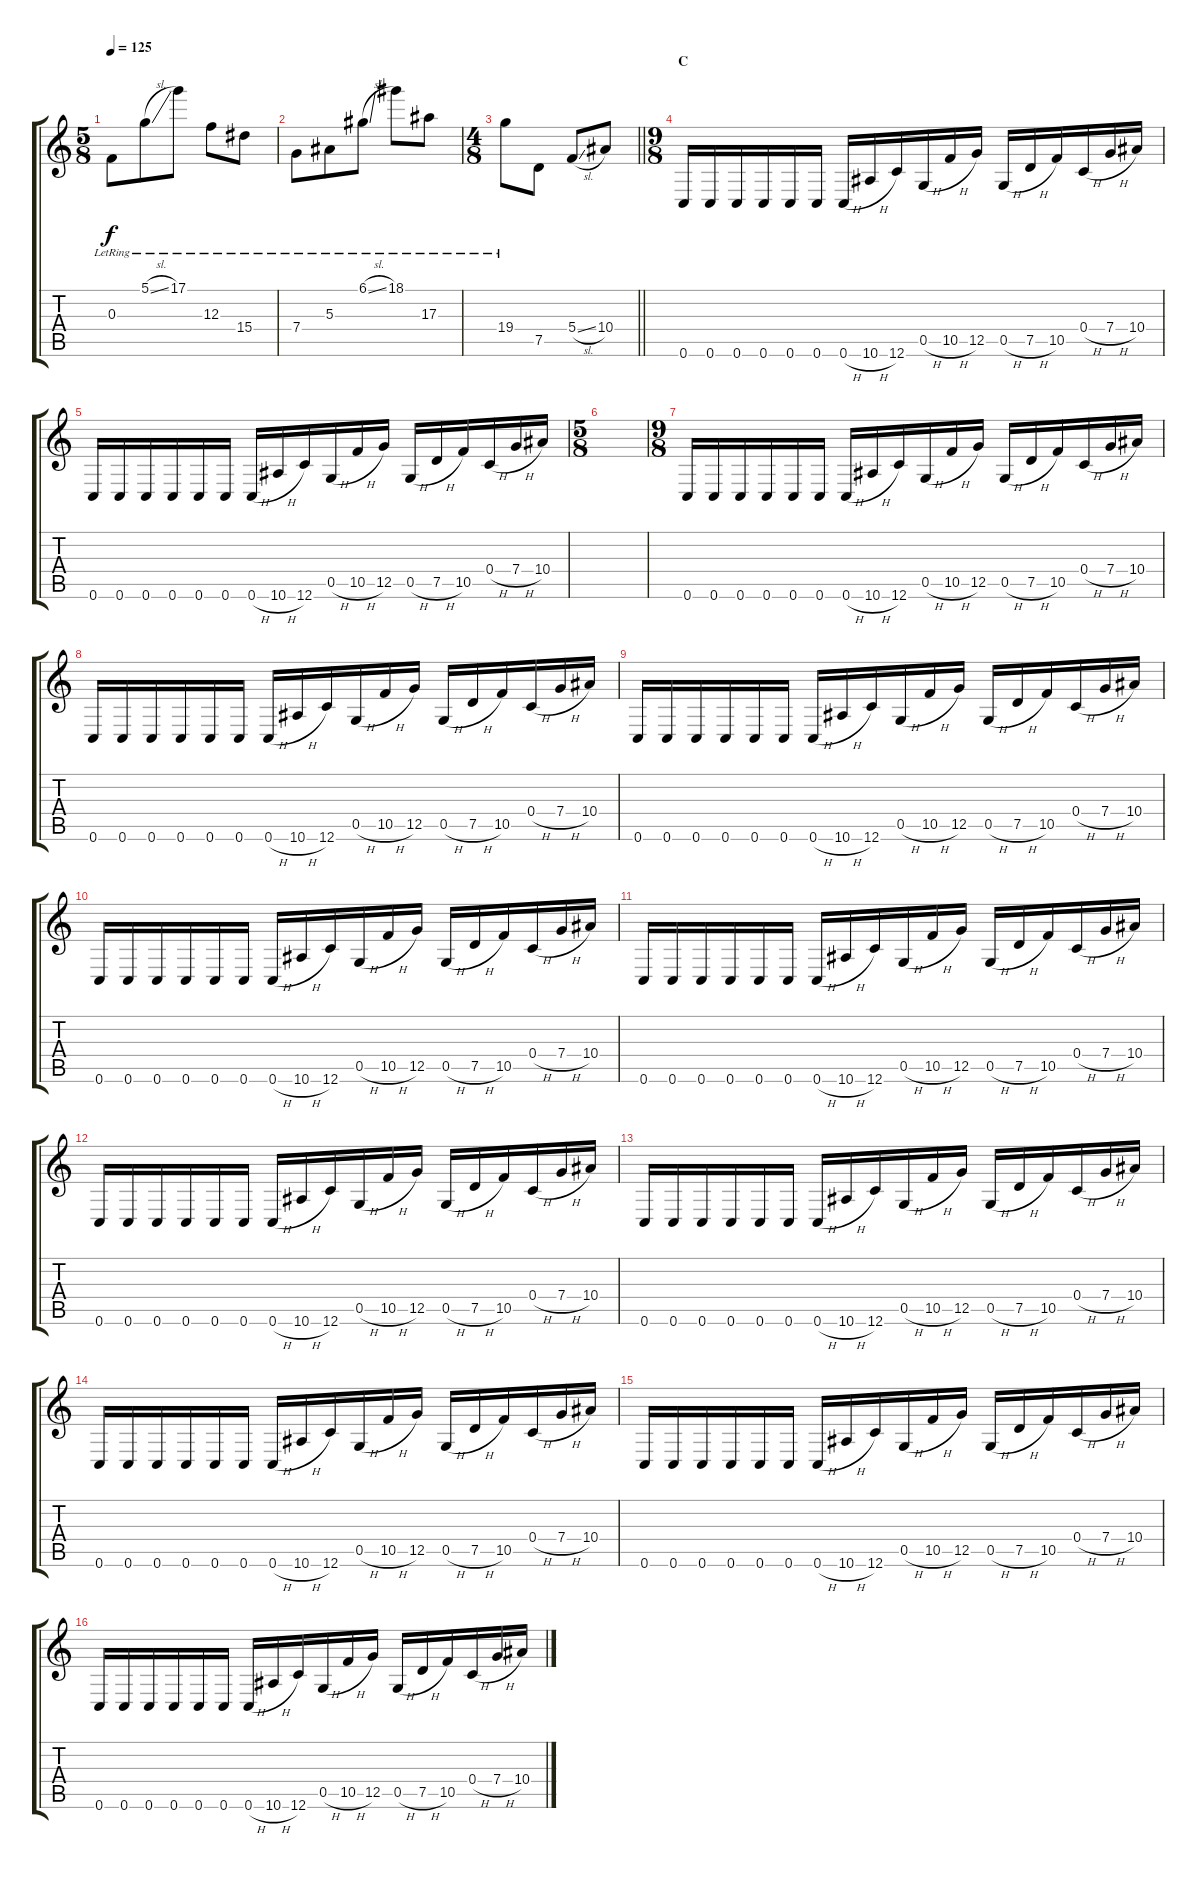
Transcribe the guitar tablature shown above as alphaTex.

\track "" {instrument distortionguitar}
\staff {score tabs}
\tuning (D4 A3 F3 C3 G2 C2) {hide}
\ts (5 8)
\tempo 125
\clef g2
\ks c
0.3{lr}.8{dy f} 5.1{sl lr}.8 17.1{lr}.8 12.3{lr}.8 15.4{lr}.8 |
7.4{lr}.8 5.3{lr}.8 6.1{sl lr}.8 18.1{lr}.8 17.3{lr}.8 |
\ts (4 8)
\barLineRight lightlight
19.4{lr}.8 7.5.8 5.4{sl}.8 10.4.8 |
\ts (9 8)
\section ("" "C")
0.6.16 0.6.16 0.6.16 0.6.16 0.6.16 0.6.16 0.6{h}.16 10.6{h}.16 12.6.16 0.5{h}.16 10.5{h}.16 12.5.16 0.5{h}.16 7.5{h}.16 10.5.16 0.4{h}.16 7.4{h}.16 10.4.16 |
0.6.16 0.6.16 0.6.16 0.6.16 0.6.16 0.6.16 0.6{h}.16 10.6{h}.16 12.6.16 0.5{h}.16 10.5{h}.16 12.5.16 0.5{h}.16 7.5{h}.16 10.5.16 0.4{h}.16 7.4{h}.16 10.4.16 |
\ts (5 8)
|
\ts (9 8)
0.6.16 0.6.16 0.6.16 0.6.16 0.6.16 0.6.16 0.6{h}.16 10.6{h}.16 12.6.16 0.5{h}.16 10.5{h}.16 12.5.16 0.5{h}.16 7.5{h}.16 10.5.16 0.4{h}.16 7.4{h}.16 10.4.16 |
0.6.16 0.6.16 0.6.16 0.6.16 0.6.16 0.6.16 0.6{h}.16 10.6{h}.16 12.6.16 0.5{h}.16 10.5{h}.16 12.5.16 0.5{h}.16 7.5{h}.16 10.5.16 0.4{h}.16 7.4{h}.16 10.4.16 |
0.6.16 0.6.16 0.6.16 0.6.16 0.6.16 0.6.16 0.6{h}.16 10.6{h}.16 12.6.16 0.5{h}.16 10.5{h}.16 12.5.16 0.5{h}.16 7.5{h}.16 10.5.16 0.4{h}.16 7.4{h}.16 10.4.16 |
0.6.16 0.6.16 0.6.16 0.6.16 0.6.16 0.6.16 0.6{h}.16 10.6{h}.16 12.6.16 0.5{h}.16 10.5{h}.16 12.5.16 0.5{h}.16 7.5{h}.16 10.5.16 0.4{h}.16 7.4{h}.16 10.4.16 |
0.6.16 0.6.16 0.6.16 0.6.16 0.6.16 0.6.16 0.6{h}.16 10.6{h}.16 12.6.16 0.5{h}.16 10.5{h}.16 12.5.16 0.5{h}.16 7.5{h}.16 10.5.16 0.4{h}.16 7.4{h}.16 10.4.16 |
0.6.16 0.6.16 0.6.16 0.6.16 0.6.16 0.6.16 0.6{h}.16 10.6{h}.16 12.6.16 0.5{h}.16 10.5{h}.16 12.5.16 0.5{h}.16 7.5{h}.16 10.5.16 0.4{h}.16 7.4{h}.16 10.4.16 |
0.6.16 0.6.16 0.6.16 0.6.16 0.6.16 0.6.16 0.6{h}.16 10.6{h}.16 12.6.16 0.5{h}.16 10.5{h}.16 12.5.16 0.5{h}.16 7.5{h}.16 10.5.16 0.4{h}.16 7.4{h}.16 10.4.16 |
0.6.16 0.6.16 0.6.16 0.6.16 0.6.16 0.6.16 0.6{h}.16 10.6{h}.16 12.6.16 0.5{h}.16 10.5{h}.16 12.5.16 0.5{h}.16 7.5{h}.16 10.5.16 0.4{h}.16 7.4{h}.16 10.4.16 |
0.6.16 0.6.16 0.6.16 0.6.16 0.6.16 0.6.16 0.6{h}.16 10.6{h}.16 12.6.16 0.5{h}.16 10.5{h}.16 12.5.16 0.5{h}.16 7.5{h}.16 10.5.16 0.4{h}.16 7.4{h}.16 10.4.16 |
0.6.16 0.6.16 0.6.16 0.6.16 0.6.16 0.6.16 0.6{h}.16 10.6{h}.16 12.6.16 0.5{h}.16 10.5{h}.16 12.5.16 0.5{h}.16 7.5{h}.16 10.5.16 0.4{h}.16 7.4{h}.16 10.4.16
